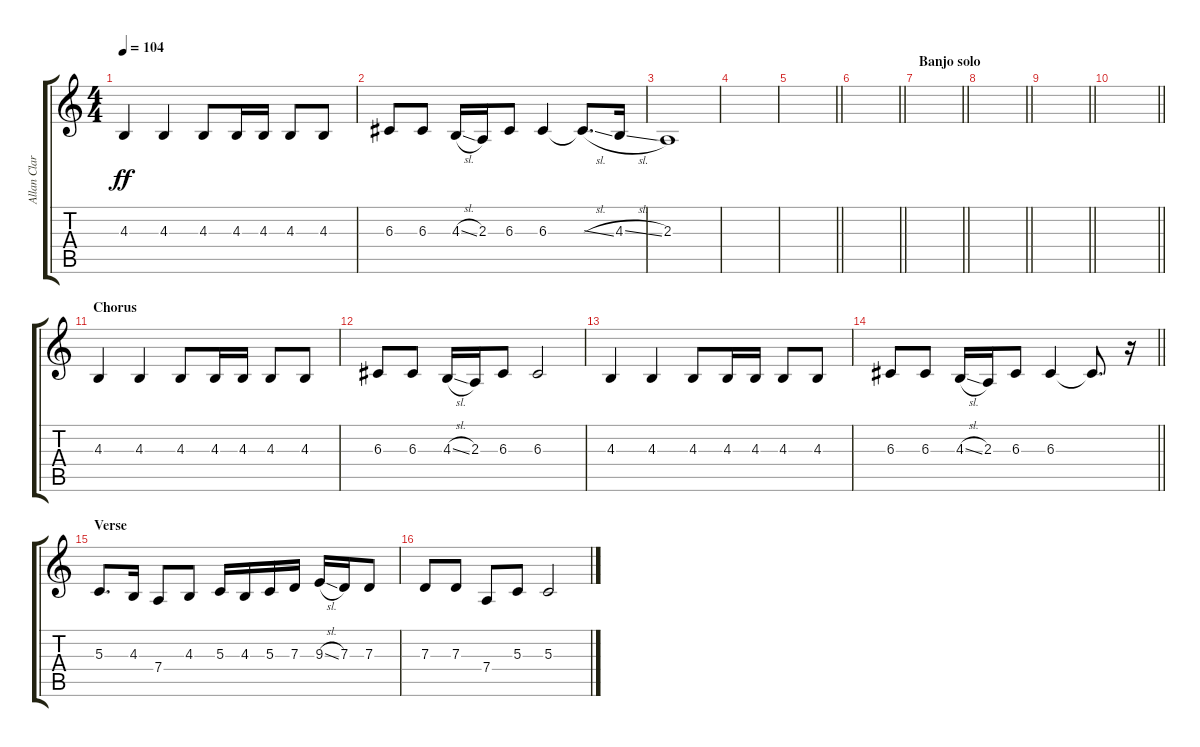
\track ("Allan Clarke" "Allan Clar") {instrument lead2sawtooth}
\staff {score tabs}
\tuning (E4 B3 G3 D3 A2 E2) {hide}
\ts (4 4)
\tempo 104
\clef g2
\ks c
4.3.4{dy ff} 4.3.4 4.3.8 4.3.16 4.3.16 4.3.8 4.3.8 |
6.3.8 6.3.8 4.3{sl}.16 2.3.16 6.3.8 6.3.4 6.3{sl t}.8{d} 4.3{sl}.16 |
2.3.1 |
|
\barLineRight lightlight
|
\barLineRight lightlight
|
\section ("" "Banjo solo")
\barLineRight lightlight
|
\barLineRight lightlight
|
\barLineRight lightlight
|
\barLineRight lightlight
|
\section ("" "Chorus")
4.3.4 4.3.4 4.3.8 4.3.16 4.3.16 4.3.8 4.3.8 |
6.3.8 6.3.8 4.3{sl}.16 2.3.16 6.3.8 6.3.2 |
4.3.4 4.3.4 4.3.8 4.3.16 4.3.16 4.3.8 4.3.8 |
\barLineRight lightlight
6.3.8 6.3.8 4.3{sl}.16 2.3.16 6.3.8 6.3.4 6.3{t}.8{d} r.16 |
\section ("" "Verse")
5.3.8{d} 4.3.16 7.4.8 4.3.8 5.3.16 4.3.16 5.3.16 7.3.16 9.3{sl}.16 7.3.16 7.3.8 |
7.3.8 7.3.8 7.4.8 5.3.8 5.3.2
